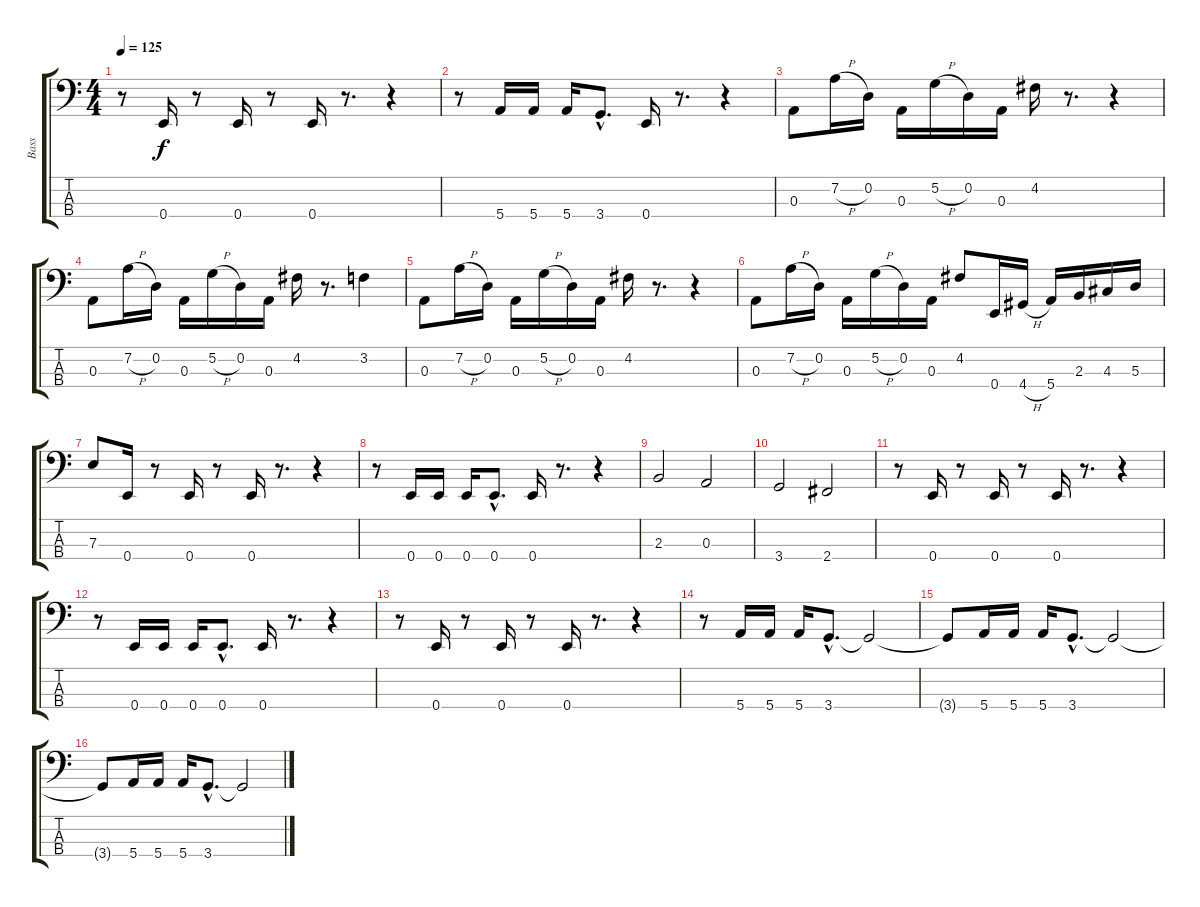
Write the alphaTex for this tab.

\track ("Bass" "Bass") {instrument electricbasspick}
\staff {score tabs}
\tuning (G2 D2 A1 E1) {hide}
\ts (4 4)
\tempo 125
\clef f4
\ks c
r.8{dy f} 0.4.16 r.8 0.4.16 r.8 0.4.16 r.8{d} r.4 |
r.8 5.4.16 5.4.16 5.4.16 3.4{hac}.8{d} 0.4.16 r.8{d} r.4 |
0.3.8 7.2{h}.16 0.2.16 0.3.16 5.2{h}.16 0.2.16 0.3.16 4.2.16 r.8{d} r.4 |
0.3.8 7.2{h}.16 0.2.16 0.3.16 5.2{h}.16 0.2.16 0.3.16 4.2.16 r.8{d} 3.2.4 |
0.3.8 7.2{h}.16 0.2.16 0.3.16 5.2{h}.16 0.2.16 0.3.16 4.2.16 r.8{d} r.4 |
0.3.8 7.2{h}.16 0.2.16 0.3.16 5.2{h}.16 0.2.16 0.3.16 4.2.8 0.4.16 4.4{h}.16 5.4.16 2.3.16 4.3.16 5.3.16 |
7.3.8 0.4.16 r.8 0.4.16 r.8 0.4.16 r.8{d} r.4 |
r.8 0.4.16 0.4.16 0.4.16 0.4{hac}.8{d} 0.4.16 r.8{d} r.4 |
2.3.2 0.3.2 |
3.4.2 2.4.2 |
r.8 0.4.16 r.8 0.4.16 r.8 0.4.16 r.8{d} r.4 |
r.8 0.4.16 0.4.16 0.4.16 0.4{hac}.8{d} 0.4.16 r.8{d} r.4 |
r.8 0.4.16 r.8 0.4.16 r.8 0.4.16 r.8{d} r.4 |
r.8 5.4.16 5.4.16 5.4.16 3.4{hac}.8{d} 3.4{t}.2 |
3.4{t}.8 5.4.16 5.4.16 5.4.16 3.4{hac}.8{d} 3.4{t}.2 |
3.4{t}.8 5.4.16 5.4.16 5.4.16 3.4{hac}.8{d} 3.4{t}.2
